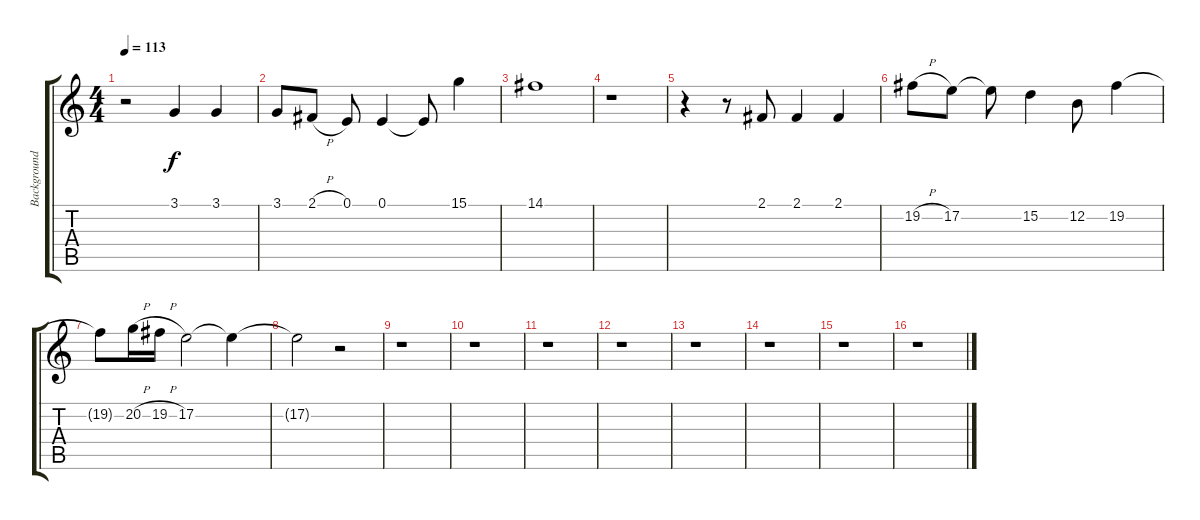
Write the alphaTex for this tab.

\track ("Background vocals" "Background") {instrument harpsichord}
\staff {score tabs}
\tuning (E4 B3 G3 D3 A2 E2) {hide}
\ts (4 4)
\tempo 113
\clef g2
\ks c
r.2{dy f} 3.1.4 3.1.4 |
3.1.8 2.1{h}.8 0.1.8 0.1.4 0.1{t}.8 15.1.4 |
14.1.1 |
r.1 |
r.4 r.8 2.1.8 2.1.4 2.1.4 |
19.2{h}.8 17.2.8 17.2{t}.8 15.2.4 12.2.8 19.2.4 |
19.2{t}.8 20.2{h}.16 19.2{h}.16 17.2.2 17.2{t}.4 |
17.2{t}.2 r.2 |
r.1 |
r.1 |
r.1 |
r.1 |
r.1 |
r.1 |
r.1 |
r.1
